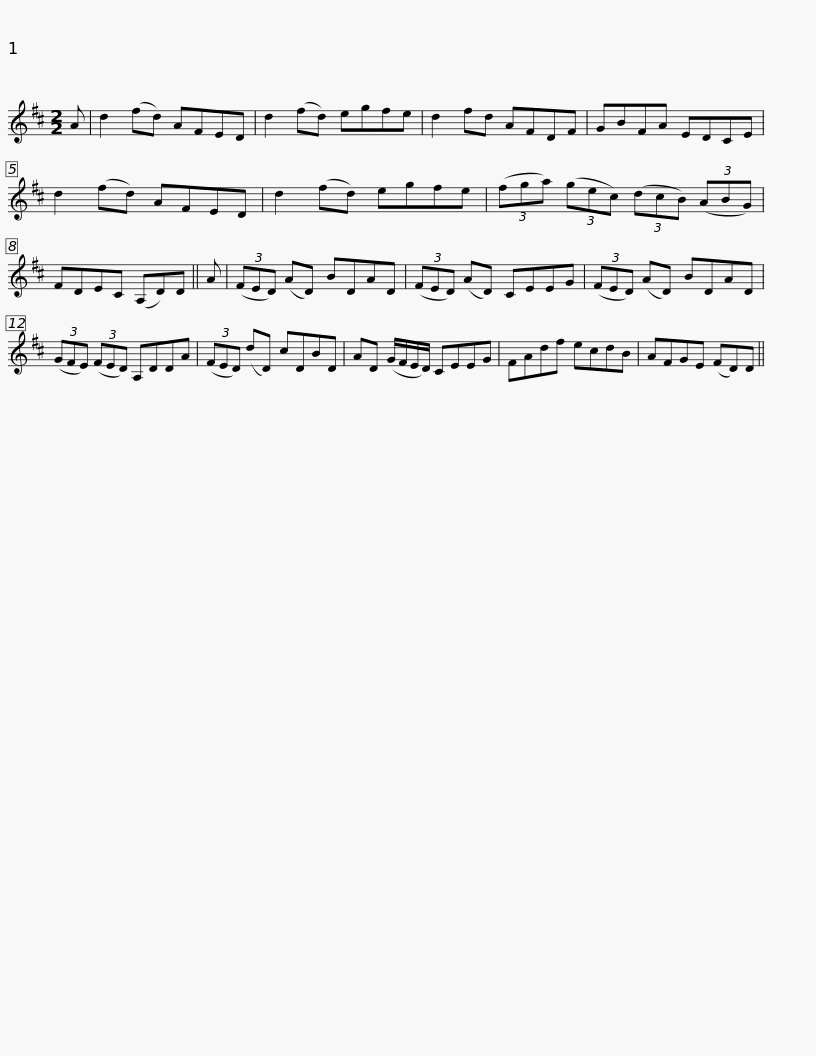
X:1
L:1/8
M:2/2
I:linebreak $
K:D
V:1 treble
V:1
 A | d2 (fd) AFED | d2 (fd) egfe | d2 fd AFDF | GBFA EDCE | %5
 d2 (fd) AFED |$ d2 (fd) egfe | (3(fga) (3(gec) (3(dcB) (3(ABG) | FDEC (A,D)D || A | %10
 (3(FED) (AD) BDAD |$ (3(FED) (AD) CEEG | (3(FED) (AD) BDAD | (3(GFE) (3(FED) A,DDA | (3(FED) (dD) cDBD |$ %15
 AD (G/F/E/D/) CEEG | FAdf ecdB | AFGE (FD)D || %18
